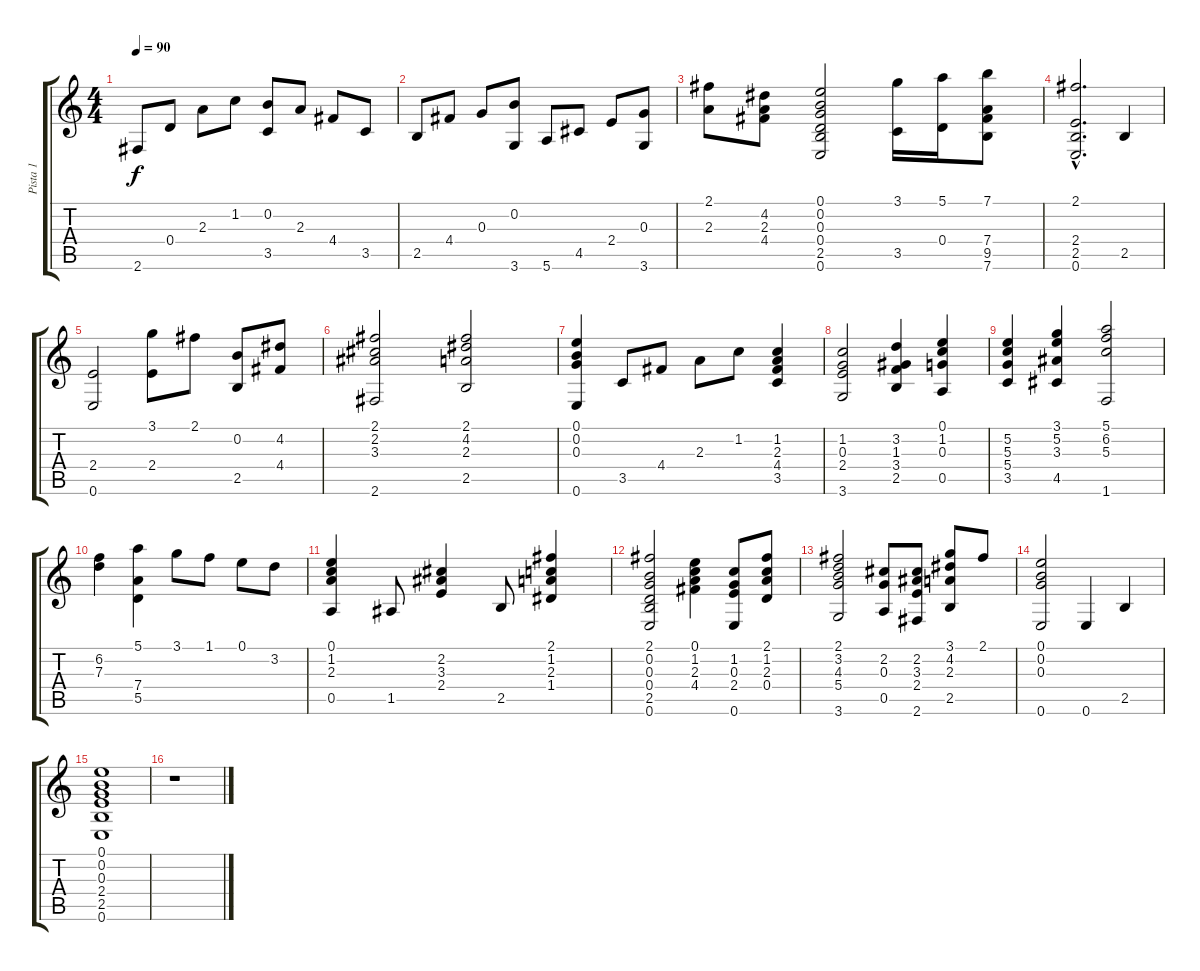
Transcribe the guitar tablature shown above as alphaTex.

\track ("Pista 1" "Pista 1") {instrument acousticguitarnylon}
\staff {score tabs}
\tuning (E4 B3 G3 D3 A2 E2) {hide}
\ts (4 4)
\tempo 90
\clef g2
\ks c
2.6.8{dy f} 0.4.8 2.3.8 1.2.8 (0.2 3.5).8 2.3.8 4.4.8 3.5.8 |
2.5.8 4.4.8 0.3.8 (0.2 3.6).8 5.6.8 4.5.8 2.4.8 (0.3 3.6).8 |
(2.1 2.3).8 (4.2 2.3 4.4).8 (0.1 0.2 0.3 0.4 2.5 0.6).2 (3.1 3.5).16 (5.1 0.4).16 (7.1 7.4 9.5 7.6).8 |
(2.1{hac} 2.4{hac} 2.5{hac} 0.6{hac}).2{d} 2.5.4 |
(2.4 0.6).2 (3.1 2.4).8 2.1.8 (0.2 2.5).8 (4.2 4.4).8 |
(2.1 2.2 3.3 2.6).2 (2.1 4.2 2.3 2.5).2 |
(0.1 0.2 0.3 0.6).4 3.5.8 4.4.8 2.3.8 1.2.8 (1.2 2.3 4.4 3.5).4 |
(1.2 0.3 2.4 3.6).2 (3.2 1.3 3.4 2.5).4 (0.1 1.2 0.3 0.5).4 |
(5.2 5.3 5.4 3.5).4 (3.1 5.2 3.3 4.5).4 (5.1 6.2 5.3 1.6).2 |
(6.2 7.3).4 (5.1 7.4 5.5).4 3.1.8 1.1.8 0.1.8 3.2.8 |
(0.1 1.2 2.3 0.5).4 1.5.8 (2.2 3.3 2.4).4 2.5.8 (2.1 1.2 2.3 1.4).4 |
(2.1 0.2 0.3 0.4 2.5 0.6).2 (0.1 1.2 2.3 4.4).4 (1.2 0.3 2.4 0.6).8 (2.1 1.2 2.3 0.4).8 |
(2.1 3.2 4.3 5.4 3.6).2 (2.2 0.3 0.5).8 (2.2 3.3 2.4 2.6).8 (3.1 4.2 2.3 2.5).8 2.1.8 |
(0.1 0.2 0.3 0.6).2 0.6.4 2.5.4 |
(0.1 0.2 0.3 2.4 2.5 0.6).1 |
r.1
